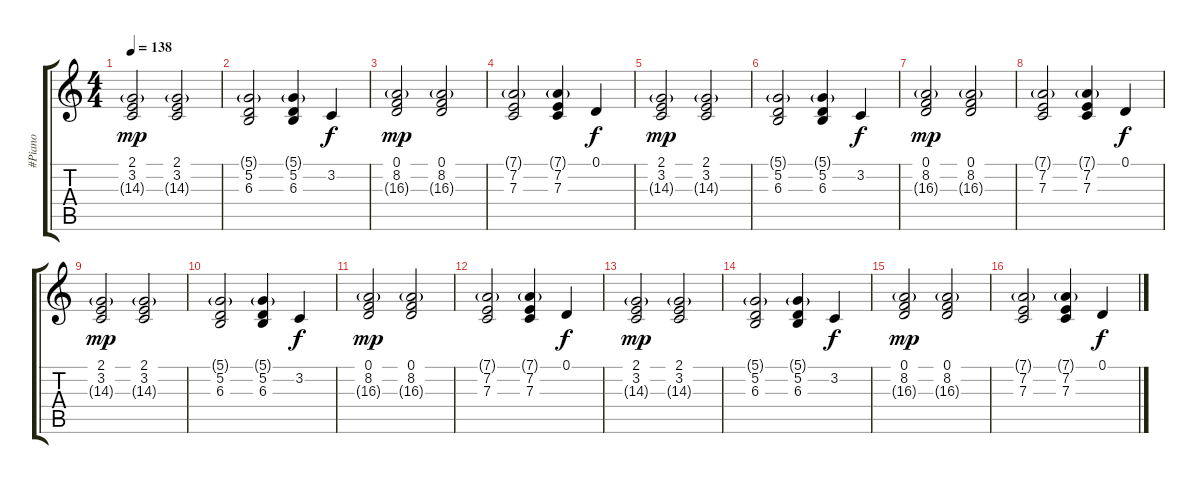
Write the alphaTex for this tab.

\track ("#Piano" "#Piano") {instrument acousticgrandpiano}
\staff {score tabs}
\tuning (D4 A3 F3 C3 G2 C2) {hide}
\ts (4 4)
\tempo 138
\clef g2
\ks c
(2.1 3.2 14.3{g}).2{dy mp} (2.1 3.2 14.3{g}).2 |
(5.1{g} 5.2 6.3).2 (5.1{g} 5.2 6.3).4 3.2.4{dy f} |
(0.1 8.2 16.3{g}).2{dy mp} (0.1 8.2 16.3{g}).2 |
(7.1{g} 7.2 7.3).2 (7.1{g} 7.2 7.3).4 0.1.4{dy f} |
(2.1 3.2 14.3{g}).2{dy mp} (2.1 3.2 14.3{g}).2 |
(5.1{g} 5.2 6.3).2 (5.1{g} 5.2 6.3).4 3.2.4{dy f} |
(0.1 8.2 16.3{g}).2{dy mp} (0.1 8.2 16.3{g}).2 |
(7.1{g} 7.2 7.3).2 (7.1{g} 7.2 7.3).4 0.1.4{dy f} |
(2.1 3.2 14.3{g}).2{dy mp} (2.1 3.2 14.3{g}).2 |
(5.1{g} 5.2 6.3).2 (5.1{g} 5.2 6.3).4 3.2.4{dy f} |
(0.1 8.2 16.3{g}).2{dy mp} (0.1 8.2 16.3{g}).2 |
(7.1{g} 7.2 7.3).2 (7.1{g} 7.2 7.3).4 0.1.4{dy f} |
(2.1 3.2 14.3{g}).2{dy mp} (2.1 3.2 14.3{g}).2 |
(5.1{g} 5.2 6.3).2 (5.1{g} 5.2 6.3).4 3.2.4{dy f} |
(0.1 8.2 16.3{g}).2{dy mp} (0.1 8.2 16.3{g}).2 |
(7.1{g} 7.2 7.3).2 (7.1{g} 7.2 7.3).4 0.1.4{dy f}
